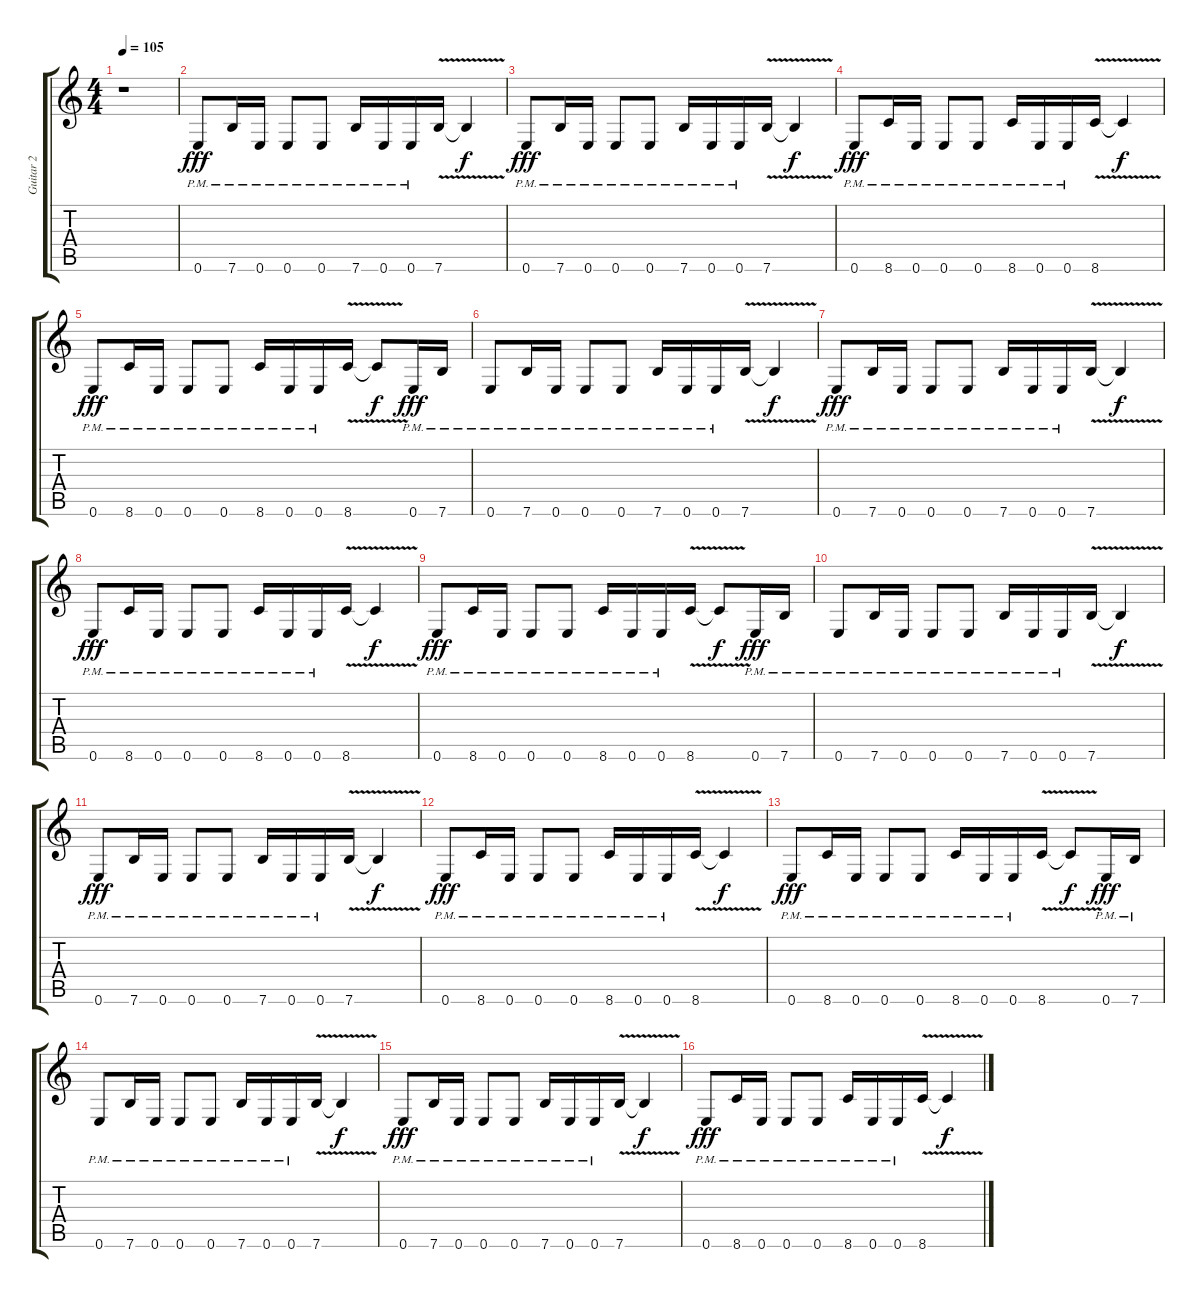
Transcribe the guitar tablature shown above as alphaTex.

\track ("Guitar 2" "Guitar 2") {instrument distortionguitar}
\staff {score tabs}
\tuning (E4 B3 G3 D3 A2 E2) {hide}
\ts (4 4)
\tempo 105
\clef g2
\ks c
r.1{dy fff} |
0.6{pm}.8 7.6{pm}.16 0.6{pm}.16 0.6{pm}.8 0.6{pm}.8 7.6{pm}.16 0.6{pm}.16 0.6{pm}.16 7.6{v}.16 7.6{t}.4{dy f} |
0.6{pm}.8{dy fff} 7.6{pm}.16 0.6{pm}.16 0.6{pm}.8 0.6{pm}.8 7.6{pm}.16 0.6{pm}.16 0.6{pm}.16 7.6{v}.16 7.6{t}.4{dy f} |
0.6{pm}.8{dy fff} 8.6{pm}.16 0.6{pm}.16 0.6{pm}.8 0.6{pm}.8 8.6{pm}.16 0.6{pm}.16 0.6{pm}.16 8.6{v}.16 8.6{t}.4{dy f} |
0.6{pm}.8{dy fff} 8.6{pm}.16 0.6{pm}.16 0.6{pm}.8 0.6{pm}.8 8.6{pm}.16 0.6{pm}.16 0.6{pm}.16 8.6{v}.16 8.6{t}.8{dy f} 0.6{pm}.16{dy fff} 7.6{pm}.16 |
0.6{pm}.8 7.6{pm}.16 0.6{pm}.16 0.6{pm}.8 0.6{pm}.8 7.6{pm}.16 0.6{pm}.16 0.6{pm}.16 7.6{v}.16 7.6{t}.4{dy f} |
0.6{pm}.8{dy fff} 7.6{pm}.16 0.6{pm}.16 0.6{pm}.8 0.6{pm}.8 7.6{pm}.16 0.6{pm}.16 0.6{pm}.16 7.6{v}.16 7.6{t}.4{dy f} |
0.6{pm}.8{dy fff} 8.6{pm}.16 0.6{pm}.16 0.6{pm}.8 0.6{pm}.8 8.6{pm}.16 0.6{pm}.16 0.6{pm}.16 8.6{v}.16 8.6{t}.4{dy f} |
0.6{pm}.8{dy fff} 8.6{pm}.16 0.6{pm}.16 0.6{pm}.8 0.6{pm}.8 8.6{pm}.16 0.6{pm}.16 0.6{pm}.16 8.6{v}.16 8.6{t}.8{dy f} 0.6{pm}.16{dy fff} 7.6{pm}.16 |
0.6{pm}.8 7.6{pm}.16 0.6{pm}.16 0.6{pm}.8 0.6{pm}.8 7.6{pm}.16 0.6{pm}.16 0.6{pm}.16 7.6{v}.16 7.6{t}.4{dy f} |
0.6{pm}.8{dy fff} 7.6{pm}.16 0.6{pm}.16 0.6{pm}.8 0.6{pm}.8 7.6{pm}.16 0.6{pm}.16 0.6{pm}.16 7.6{v}.16 7.6{t}.4{dy f} |
0.6{pm}.8{dy fff} 8.6{pm}.16 0.6{pm}.16 0.6{pm}.8 0.6{pm}.8 8.6{pm}.16 0.6{pm}.16 0.6{pm}.16 8.6{v}.16 8.6{t}.4{dy f} |
0.6{pm}.8{dy fff} 8.6{pm}.16 0.6{pm}.16 0.6{pm}.8 0.6{pm}.8 8.6{pm}.16 0.6{pm}.16 0.6{pm}.16 8.6{v}.16 8.6{t}.8{dy f} 0.6{pm}.16{dy fff} 7.6{pm}.16 |
0.6{pm}.8 7.6{pm}.16 0.6{pm}.16 0.6{pm}.8 0.6{pm}.8 7.6{pm}.16 0.6{pm}.16 0.6{pm}.16 7.6{v}.16 7.6{t}.4{dy f} |
0.6{pm}.8{dy fff} 7.6{pm}.16 0.6{pm}.16 0.6{pm}.8 0.6{pm}.8 7.6{pm}.16 0.6{pm}.16 0.6{pm}.16 7.6{v}.16 7.6{t}.4{dy f} |
0.6{pm}.8{dy fff} 8.6{pm}.16 0.6{pm}.16 0.6{pm}.8 0.6{pm}.8 8.6{pm}.16 0.6{pm}.16 0.6{pm}.16 8.6{v}.16 8.6{t}.4{dy f}
